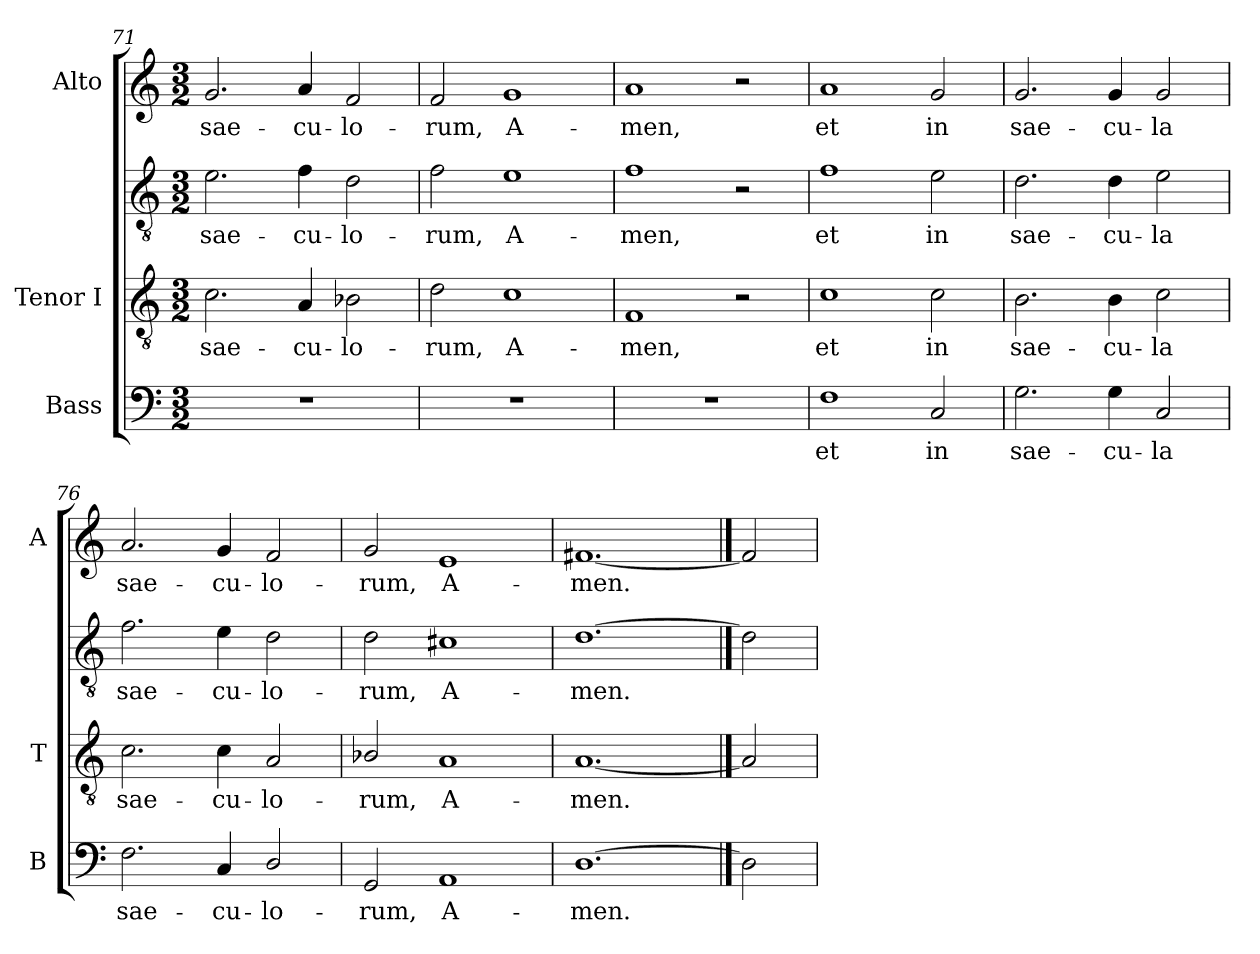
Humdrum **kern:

**kern	**text	**kern	**text	**kern	**text	**kern	**text
*part3	*part3	*part2	*part2	*part2	*part2	*part1	*part1
*staff4	*staff4	*staff3	*staff3	*staff2	*staff2	*staff1	*staff1
*I"Bass	*	*I"Tenor I	*	*	*	*I"Alto	*
*I'B	*	*I'T	*	*	*	*I'A	*
*clefF4	*	*clefGv2	*	*clefGv2	*	*clefG2	*
*k[]	*	*k[]	*	*k[]	*	*k[]	*
*C:	*	*C:	*	*C:	*	*C:	*
*M3/2	*	*M3/2	*	*M3/2	*	*M3/2	*
=71	=71	=71	=71	=71	=71	=71	=71
!LO:N:vis=1	!	!	!LO:LY:b	!	!LO:LY:b	!	!LO:LY:b
1.r	.	2.c	-sae-	2.e	sae-	2.g	sae-
!	!	!	!LO:LY:b	!	!LO:LY:b	!	!LO:LY:b
.	.	4A	-cu-	4f	-cu-	4a	-cu-
!	!	!	!LO:LY:b	!	!LO:LY:b	!	!LO:LY:b
.	.	2B-X	-lo-	2d	-lo-	2f	-lo-
=72	=72	=72	=72	=72	=72	=72	=72
!LO:N:vis=1	!	!	!LO:LY:b	!	!LO:LY:b	!	!LO:LY:b
1.r	.	2d	-rum,	2f	-rum,	2f	-rum,
!	!	!	!LO:LY:b	!	!LO:LY:b	!	!LO:LY:b
.	.	1c	A-	1e	A-	1g	A-
=73	=73	=73	=73	=73	=73	=73	=73
!LO:N:vis=1	!	!	!LO:LY:b	!	!LO:LY:b	!	!LO:LY:b
1.r	.	1F	men,	1f	-men,	1a	-men,
.	.	2r	.	2r	.	2r	.
=74	=74	=74	=74	=74	=74	=74	=74
!	!LO:LY:b	!	!LO:LY:b	!	!LO:LY:b	!	!LO:LY:b
1F	et	1c	et	1f	et	1a	et
!	!LO:LY:b	!	!LO:LY:b	!	!LO:LY:b	!	!LO:LY:b
2C	in	2c	in	2e	in	2g	in
=75	=75	=75	=75	=75	=75	=75	=75
!	!LO:LY:b	!	!LO:LY:b	!	!LO:LY:b	!	!LO:LY:b
2.G	sae-	2.B	sae-	2.d	sae-	2.g	sae-
!	!LO:LY:b	!	!LO:LY:b	!	!LO:LY:b	!	!LO:LY:b
4G	-cu-	4B	-cu-	4d	-cu-	4g	-cu-
!	!LO:LY:b	!	!LO:LY:b	!	!LO:LY:b	!	!LO:LY:b
2C	-la	2c	-la	2e	-la	2g	-la
=76	=76	=76	=76	=76	=76	=76	=76
!	!LO:LY:b	!	!LO:LY:b	!	!LO:LY:b	!	!LO:LY:b
2.F	sae-	2.c	-sae-	2.f	sae-	2.a	sae-
!	!LO:LY:b	!	!LO:LY:b	!	!LO:LY:b	!	!LO:LY:b
4C	-cu-	4c	-cu-	4e	-cu-	4g	-cu-
!	!LO:LY:b	!	!LO:LY:b	!	!LO:LY:b	!	!LO:LY:b
2D/	-lo-	2A	-lo-	2d	-lo-	2f	-lo-
=77	=77	=77	=77	=77	=77	=77	=77
!	!LO:LY:b	!	!LO:LY:b	!	!LO:LY:b	!	!LO:LY:b
2GG	-rum,	2B-X/	-rum,	2d	-rum,	2g	-rum,
!	!LO:LY:b	!	!LO:LY:b	!	!LO:LY:b	!	!LO:LY:b
1AA	A-	1A	A-	1c#X	A-	1e	A-
=78	=78	=78	=78	=78	=78	=78	=78
!	!LO:LY:b	!	!LO:LY:b	!	!LO:LY:b	!	!LO:LY:b
[1.D	-men.	[1.A	men.	[1.d	-men.	[1.f#X	-men.
==79	==79	==79	==79	==79	==79	==79	==79
2D]	.	2A]	.	2d]	.	2f#]	.
=	=	=	=	=	=	=	=
*-	*-	*-	*-	*-	*-	*-	*-
